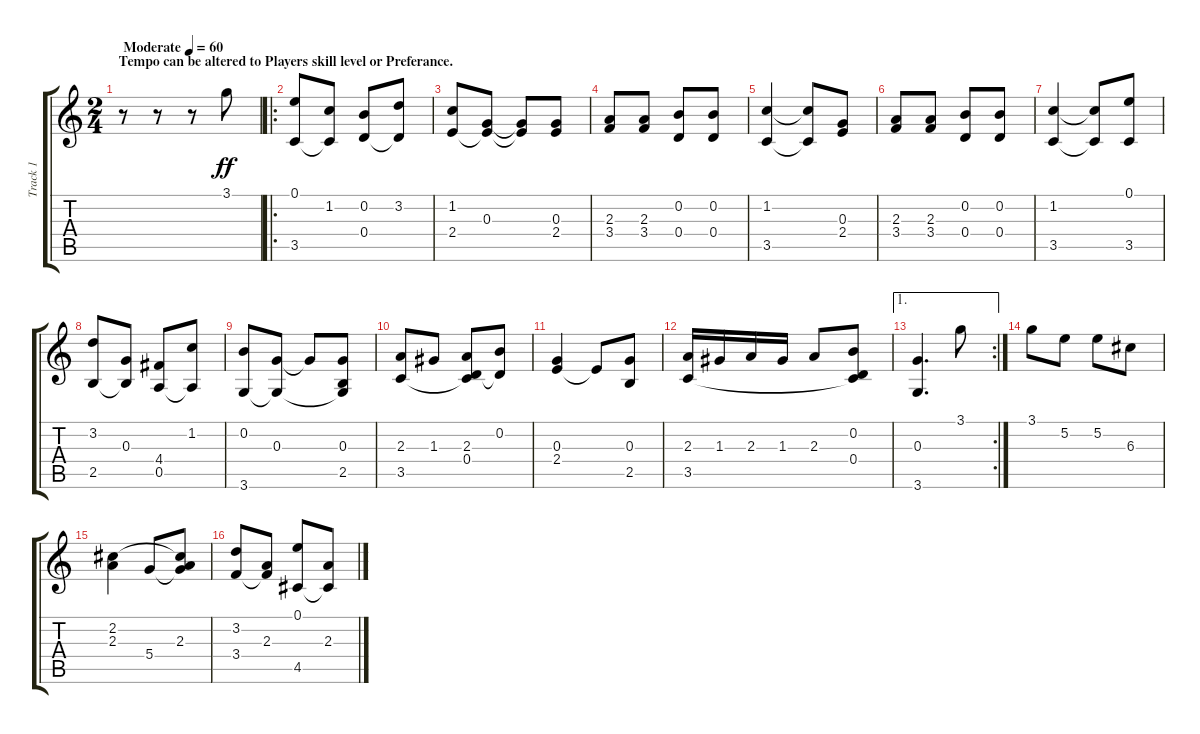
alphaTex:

\track ("Track 1" "Track 1") {instrument acousticguitarsteel}
\staff {score tabs}
\tuning (E4 B3 G3 D3 A2 E2) {hide}
\ts (2 4)
\section ("" "Tempo can be altered to Players skill level or Preferance.")
\tempo (60 "Moderate")
\clef g2
\ks c
r.8{dy ff instrument acousticguitarsteel} r.8 r.8 3.1.8 |
\ro
(0.1 3.5).8 (1.2 3.5{t}).8 (0.2 0.4).8 (3.2 0.4{t}).8 |
(1.2 2.4).8 (0.3 2.4{t}).8 (0.3{t} 2.4{t}).8 (0.3 2.4).8 |
(2.3 3.4).8 (2.3 3.4).8 (0.2 0.4).8 (0.2 0.4).8 |
(1.2 3.5).4 (1.2{t} 3.5{t}).8 (0.3 2.4).8 |
(2.3 3.4).8 (2.3 3.4).8 (0.2 0.4).8 (0.2 0.4).8 |
(1.2 3.5).4 (1.2{t} 3.5{t}).8 (0.1 3.5).8 |
(3.2 2.5).8 (0.3 2.5{t}).8 (4.4 0.5).8 (1.2 0.5{t}).8 |
(0.2 3.6).8 (0.3 3.6{t}).8 0.3{t}.8 (0.3 2.5 3.6{t}).8 |
(2.3 3.5).8 1.3.8 (2.3 0.4 3.5{t}).8 (0.2 0.4{t}).8 |
(0.3 2.4).4 2.4{t}.8 (0.3 2.5).8 |
(2.3 3.5).16 1.3.16 2.3.16 1.3.16 2.3.8 (0.2 0.4 3.5{t}).8 |
\ae 1
\rc 2
(0.3 3.6).4{d} 3.1.8 |
3.1.8 5.2.8 5.2.8 6.3.8 |
(2.2 2.3).4 5.4.8 (2.2{t} 2.3 5.4{t}).8 |
(3.2 3.4).8 (2.3 3.4{t}).8 (0.1 4.5).8 (2.3 4.5{t}).8
